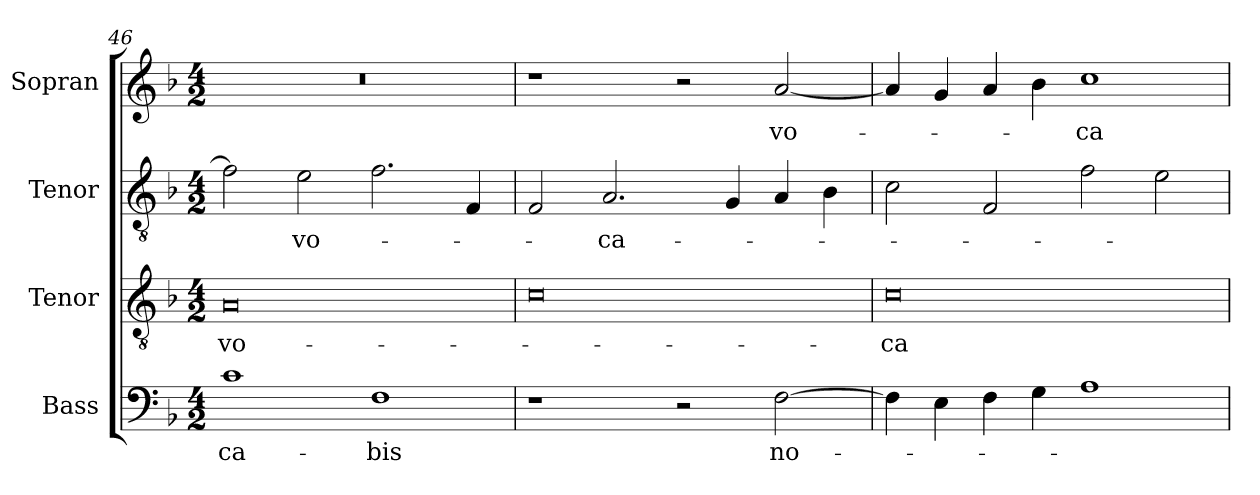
**kern	**text	**kern	**text	**kern	**text	**kern	**text
*part4	*part4	*part3	*part3	*part2	*part2	*part1	*part1
*staff4	*staff4	*staff3	*staff3	*staff2	*staff2	*staff1	*staff1
*I"Bass	*	*I"Tenor	*	*I"Tenor	*	*I"Sopran	*
*	*	*I'Tenor	*	*	*	*	*
*clefF4	*	*clefGv2	*	*clefGv2	*	*clefG2	*
*	*	*ITrd7c12	*	*ITrd7c12	*	*	*
*k[b-]	*	*k[b-]	*	*k[b-]	*	*k[b-]	*
*F:	*	*F:	*	*F:	*	*F:	*
*M4/2	*	*M4/2	*	*M4/2	*	*M4/2	*
=46	=46	=46	=46	=46	=46	=46	=46
!	!LO:LY:b:color=#000000	!	!	!	!	!	!
!	!	!	!LO:LY:b:color=#000000	!	!	!LO:N:vis=1	!
1ci	-ca-	0AAi	vo-	2Fi\]	.	0r	.
!	!	!	!	!	!LO:LY:b:color=#000000	!	!
.	.	.	.	2Ei\	vo-	.	.
!	!LO:LY:b:color=#000000	!	!	!	!	!	!
1Fi	-bis	.	.	2.Fi\	.	.	.
.	.	.	.	4FFi/	.	.	.
=47	=47	=47	=47	=47	=47	=47	=47
1r	.	0Ci	.	2FFi/	.	1r	.
!	!	!	!	!	!LO:LY:b:color=#000000	!	!
.	.	.	.	2.AAi/	-ca-	.	.
2r	.	.	.	.	.	2r	.
.	.	.	.	4GGi/	.	.	.
!	!LO:LY:b:color=#000000	!	!	!	!	!	!
!	!	!	!	!	!	!	!LO:LY:b:color=#000000
[>2Fi\	no-	.	.	4AAi/	.	[<2ai/	vo-
.	.	.	.	4BB-i\	.	.	.
=48	=48	=48	=48	=48	=48	=48	=48
!	!	!	!LO:LY:b:color=#000000	!	!	!	!
4Fi\]	.	0Ci	-ca-	2Ci\	.	4ai/]	.
4Ei\	.	.	.	.	.	4gi/	.
4Fi\	.	.	.	2FFi/	.	4ai/	.
4Gi\	.	.	.	.	.	4b-i\	.
!	!	!	!	!	!	!	!LO:LY:b:color=#000000
1Ai	.	.	.	2Fi\	.	1cci	-ca-
.	.	.	.	2Ei\	.	.	.
=	=	=	=	=	=	=	=
*-	*-	*-	*-	*-	*-	*-	*-
